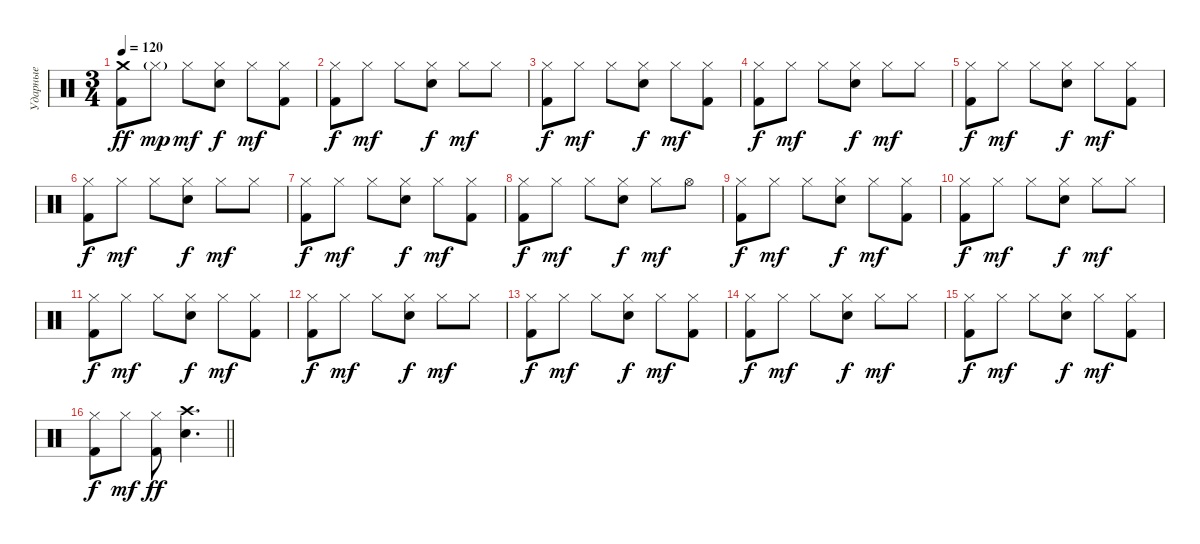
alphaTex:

\track ("Ударные" "Ударные") {instrument percussion}
\staff {score}
\articulation defaults
\ts (3 4)
\tempo 120
\clef neutral
\ks c
("Crash medium (hit)" "Kick (hit) 2").8{dy ff} "Hi-Hat (closed)"{g}.8{dy mp} "Hi-Hat (closed)".8{dy mf} ("Hi-Hat (closed)" "Electric Snare (hit)").8{dy f} "Hi-Hat (closed)".8{dy mf} ("Hi-Hat (closed)" "Kick (hit) 2").8 |
("Hi-Hat (closed)" "Kick (hit) 2").8{dy f} "Hi-Hat (closed)".8{dy mf} "Hi-Hat (closed)".8 ("Hi-Hat (closed)" "Electric Snare (hit)").8{dy f} "Hi-Hat (closed)".8{dy mf} "Hi-Hat (closed)".8 |
("Hi-Hat (closed)" "Kick (hit) 2").8{dy f} "Hi-Hat (closed)".8{dy mf} "Hi-Hat (closed)".8 ("Hi-Hat (closed)" "Electric Snare (hit)").8{dy f} "Hi-Hat (closed)".8{dy mf} ("Hi-Hat (closed)" "Kick (hit) 2").8 |
("Hi-Hat (closed)" "Kick (hit) 2").8{dy f} "Hi-Hat (closed)".8{dy mf} "Hi-Hat (closed)".8 ("Hi-Hat (closed)" "Electric Snare (hit)").8{dy f} "Hi-Hat (closed)".8{dy mf} "Hi-Hat (closed)".8 |
("Hi-Hat (closed)" "Kick (hit) 2").8{dy f} "Hi-Hat (closed)".8{dy mf} "Hi-Hat (closed)".8 ("Hi-Hat (closed)" "Electric Snare (hit)").8{dy f} "Hi-Hat (closed)".8{dy mf} ("Hi-Hat (closed)" "Kick (hit) 2").8 |
("Hi-Hat (closed)" "Kick (hit) 2").8{dy f} "Hi-Hat (closed)".8{dy mf} "Hi-Hat (closed)".8 ("Hi-Hat (closed)" "Electric Snare (hit)").8{dy f} "Hi-Hat (closed)".8{dy mf} "Hi-Hat (closed)".8 |
("Hi-Hat (closed)" "Kick (hit) 2").8{dy f} "Hi-Hat (closed)".8{dy mf} "Hi-Hat (closed)".8 ("Hi-Hat (closed)" "Electric Snare (hit)").8{dy f} "Hi-Hat (closed)".8{dy mf} ("Hi-Hat (closed)" "Kick (hit) 2").8 |
("Hi-Hat (closed)" "Kick (hit) 2").8{dy f} "Hi-Hat (closed)".8{dy mf} "Hi-Hat (closed)".8 ("Hi-Hat (closed)" "Electric Snare (hit)").8{dy f} "Hi-Hat (closed)".8{dy mf} "Hi-Hat (open)".8 |
("Hi-Hat (closed)" "Kick (hit) 2").8{dy f} "Hi-Hat (closed)".8{dy mf} "Hi-Hat (closed)".8 ("Hi-Hat (closed)" "Electric Snare (hit)").8{dy f} "Hi-Hat (closed)".8{dy mf} ("Hi-Hat (closed)" "Kick (hit) 2").8 |
("Hi-Hat (closed)" "Kick (hit) 2").8{dy f} "Hi-Hat (closed)".8{dy mf} "Hi-Hat (closed)".8 ("Hi-Hat (closed)" "Electric Snare (hit)").8{dy f} "Hi-Hat (closed)".8{dy mf} "Hi-Hat (closed)".8 |
("Hi-Hat (closed)" "Kick (hit) 2").8{dy f} "Hi-Hat (closed)".8{dy mf} "Hi-Hat (closed)".8 ("Hi-Hat (closed)" "Electric Snare (hit)").8{dy f} "Hi-Hat (closed)".8{dy mf} ("Hi-Hat (closed)" "Kick (hit) 2").8 |
("Hi-Hat (closed)" "Kick (hit) 2").8{dy f} "Hi-Hat (closed)".8{dy mf} "Hi-Hat (closed)".8 ("Hi-Hat (closed)" "Electric Snare (hit)").8{dy f} "Hi-Hat (closed)".8{dy mf} "Hi-Hat (closed)".8 |
("Hi-Hat (closed)" "Kick (hit) 2").8{dy f} "Hi-Hat (closed)".8{dy mf} "Hi-Hat (closed)".8 ("Hi-Hat (closed)" "Electric Snare (hit)").8{dy f} "Hi-Hat (closed)".8{dy mf} ("Hi-Hat (closed)" "Kick (hit) 2").8 |
("Hi-Hat (closed)" "Kick (hit) 2").8{dy f} "Hi-Hat (closed)".8{dy mf} "Hi-Hat (closed)".8 ("Hi-Hat (closed)" "Electric Snare (hit)").8{dy f} "Hi-Hat (closed)".8{dy mf} "Hi-Hat (closed)".8 |
("Hi-Hat (closed)" "Kick (hit) 2").8{dy f} "Hi-Hat (closed)".8{dy mf} "Hi-Hat (closed)".8 ("Hi-Hat (closed)" "Electric Snare (hit)").8{dy f} "Hi-Hat (closed)".8{dy mf} ("Hi-Hat (closed)" "Kick (hit) 2").8 |
\barLineRight lightlight
("Hi-Hat (closed)" "Kick (hit) 2").8{dy f} "Hi-Hat (closed)".8{dy mf} ("Hi-Hat (closed)" "Kick (hit) 2").8{dy ff} ("Crash high (hit)" "Electric Snare (hit)").4{d}
